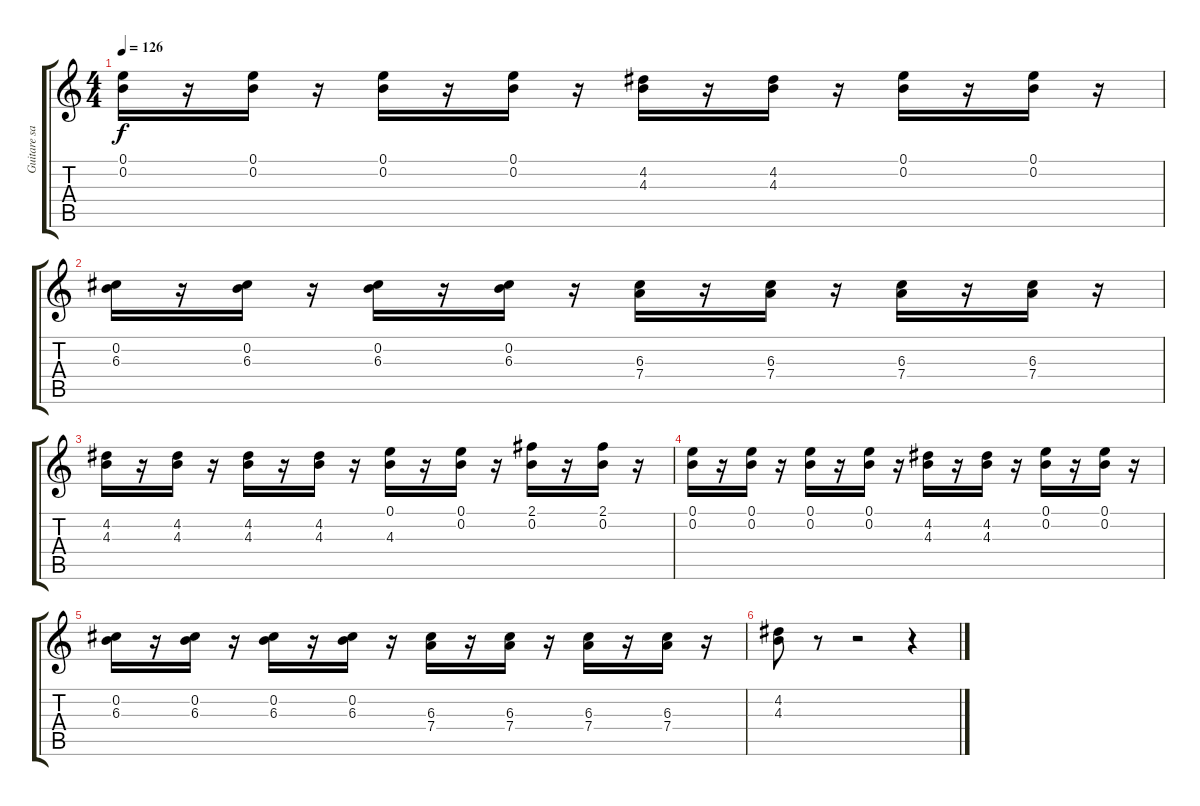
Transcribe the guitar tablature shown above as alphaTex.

\track ("Guitare saturée" "Guitare sa") {instrument overdrivenguitar}
\staff {score tabs}
\tuning (E4 B3 G3 D3 A2 E2) {hide}
\ts (4 4)
\tempo 126
\clef g2
\ks c
(0.1 0.2).16{dy f} r.16 (0.1 0.2).16 r.16 (0.1 0.2).16 r.16 (0.1 0.2).16 r.16 (4.2 4.3).16 r.16 (4.2 4.3).16 r.16 (0.1 0.2).16 r.16 (0.1 0.2).16 r.16 |
(0.2 6.3).16 r.16 (0.2 6.3).16 r.16 (0.2 6.3).16 r.16 (0.2 6.3).16 r.16 (6.3 7.4).16 r.16 (6.3 7.4).16 r.16 (6.3 7.4).16 r.16 (6.3 7.4).16 r.16 |
(4.2 4.3).16 r.16 (4.2 4.3).16 r.16 (4.2 4.3).16 r.16 (4.2 4.3).16 r.16 (0.1 4.3).16 r.16 (0.1 0.2).16 r.16 (2.1 0.2).16 r.16 (2.1 0.2).16 r.16 |
(0.1 0.2).16 r.16 (0.1 0.2).16 r.16 (0.1 0.2).16 r.16 (0.1 0.2).16 r.16 (4.2 4.3).16 r.16 (4.2 4.3).16 r.16 (0.1 0.2).16 r.16 (0.1 0.2).16 r.16 |
(0.2 6.3).16 r.16 (0.2 6.3).16 r.16 (0.2 6.3).16 r.16 (0.2 6.3).16 r.16 (6.3 7.4).16 r.16 (6.3 7.4).16 r.16 (6.3 7.4).16 r.16 (6.3 7.4).16 r.16 |
(4.2 4.3).8 r.8 r.2 r.4
